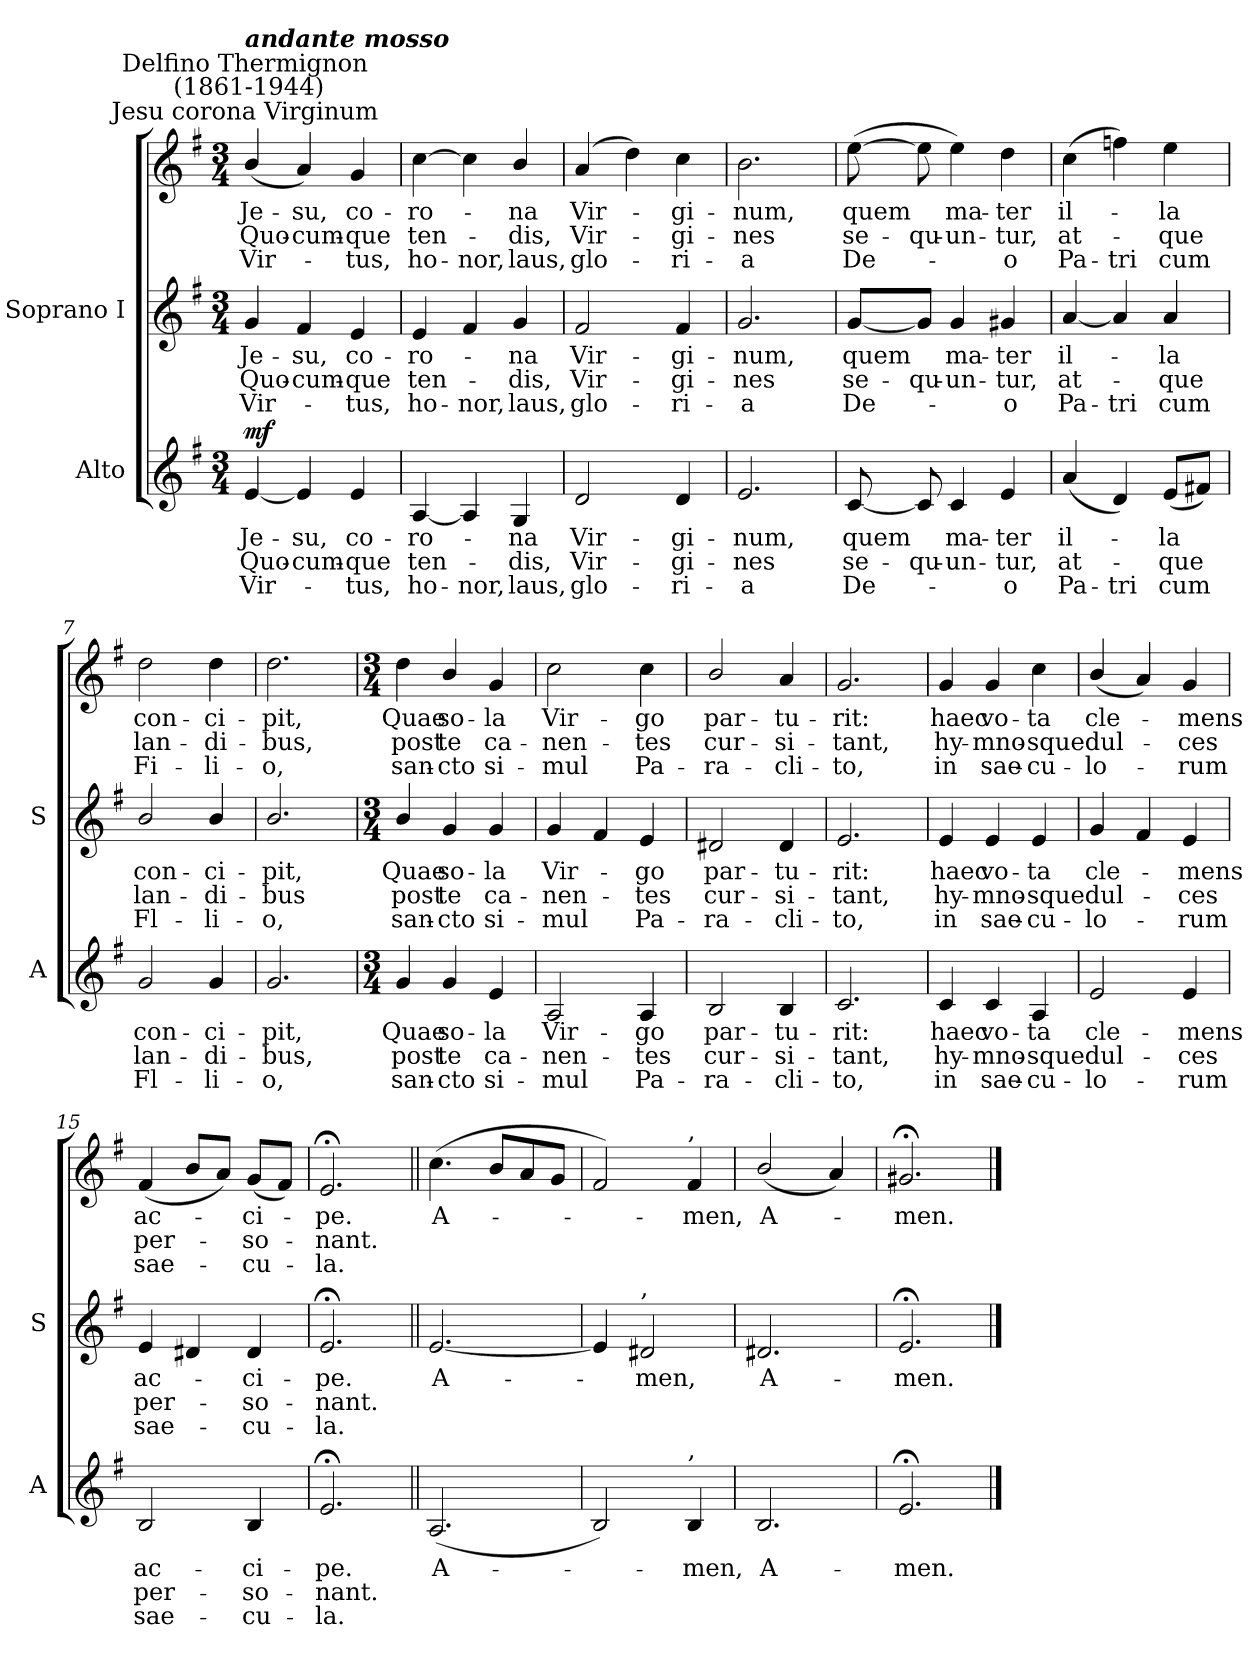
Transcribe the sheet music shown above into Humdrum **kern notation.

**kern	**text	**text	**text	**dynam	**kern	**text	**text	**text	**kern	**text	**text	**text	**dynam
*part2	*part2	*part2	*part2	*part2	*part1	*part1	*part1	*part1	*part1	*part1	*part1	*part1	*part1
*staff3	*staff3	*staff3	*staff3	*staff3	*staff2	*staff2	*staff2	*staff2	*staff1	*staff1	*staff1	*staff1	*staff1/2
*I"Alto	*	*	*	*	*I"Soprano I	*	*	*	*	*	*	*	*
*I'A	*	*	*	*	*I'S	*	*	*	*	*	*	*	*
*clefG2	*	*	*	*	*clefG2	*	*	*	*clefG2	*	*	*	*
*k[f#]	*	*	*	*	*k[f#]	*	*	*	*k[f#]	*	*	*	*
*G:	*	*	*	*	*G:	*	*	*	*G:	*	*	*	*
*M3/4	*	*	*	*	*M3/4	*	*	*	*M3/4	*	*	*	*
=1	=1	=1	=1	=1	=1	=1	=1	=1	=1	=1	=1	=1	=1
!	!	!	!	!	!	!	!	!	!LO:TX:a:cj:t=Jesu corona Virginum	!	!	!	!
!	!	!	!	!	!	!	!	!	!LO:TX:a:cj:t=Delfino Thermignon\n (1861-1944)	!	!	!	!
!	!	!	!	!	!	!	!	!	!LO:TX:a:Bi:t=andante mosso	!	!	!	!
!	!LO:LY:b	!LO:LY:b	!LO:LY:b	!LO:DY:b	!	!LO:LY:b	!LO:LY:b	!LO:LY:b	!	!LO:LY:b	!LO:LY:b	!LO:LY:b	!LO:DY:b=2
!	!	!	!	!	!	!	!	!	!	!	!	!	!LO:DY:n=1:b
[4e	Je-	-Quo-	-Vir-	mf	4g	Je-	-Quo-	-Vir-	(<4b/	Je-	-Quo-	-Vir-	mf mf
!	!LO:LY:b	!LO:LY:b	!	!	!	!LO:LY:b	!LO:LY:b	!	!	!LO:LY:b	!LO:LY:b	!	!
4e]	su,	cum-	.	.	4f#	su,	cum-	.	4a)	su,	cum-	.	.
!	!LO:LY:b	!LO:LY:b	!LO:LY:b	!	!	!LO:LY:b	!LO:LY:b	!LO:LY:b	!	!LO:LY:b	!LO:LY:b	!LO:LY:b	!
4e	-co-	-que	tus,	.	4e	-co-	-que	tus,	4g	-co-	-que	tus,	.
=2	=2	=2	=2	=2	=2	=2	=2	=2	=2	=2	=2	=2	=2
!	!LO:LY:b	!LO:LY:b	!LO:LY:b	!	!	!LO:LY:b	!LO:LY:b	!LO:LY:b	!	!LO:LY:b	!LO:LY:b	!LO:LY:b	!
[4A	ro-	ten-	ho-	.	4e	ro-	ten-	ho-	[4cc	ro-	ten-	ho-	.
!	!	!	!LO:LY:b	!	!	!	!	!LO:LY:b	!	!	!	!LO:LY:b	!
4A]	.	.	-nor,	.	4f#	.	.	-nor,	4cc]	.	.	-nor,	.
!	!LO:LY:b	!LO:LY:b	!LO:LY:b	!	!	!LO:LY:b	!LO:LY:b	!LO:LY:b	!	!LO:LY:b	!LO:LY:b	!LO:LY:b	!
4G	na	dis,	laus,	.	4g	na	dis,	laus,	4b/	na	dis,	laus,	.
=3	=3	=3	=3	=3	=3	=3	=3	=3	=3	=3	=3	=3	=3
!	!LO:LY:b	!LO:LY:b	!LO:LY:b	!	!	!LO:LY:b	!LO:LY:b	!LO:LY:b	!	!LO:LY:b	!LO:LY:b	!LO:LY:b	!
2d	Vir-	-Vir-	-glo-	.	2f#	-Vir-	-Vir-	-glo-	(4a	Vir-	Vir-	glo-	.
.	.	.	.	.	.	.	.	.	4dd)	.	.	.	.
!	!LO:LY:b	!LO:LY:b	!LO:LY:b	!	!	!LO:LY:b	!LO:LY:b	!LO:LY:b	!	!LO:LY:b	!LO:LY:b	!LO:LY:b	!
4d	-gi-	-gi-	-ri-	.	4f#	gi-	-gi-	-ri-	4cc	gi-	-gi-	-ri-	.
=4	=4	=4	=4	=4	=4	=4	=4	=4	=4	=4	=4	=4	=4
!	!LO:LY:b	!LO:LY:b	!LO:LY:b	!	!	!LO:LY:b	!LO:LY:b	!LO:LY:b	!	!LO:LY:b	!LO:LY:b	!LO:LY:b	!
2.e	-num,	nes	a	.	2.g	num,	nes	a	2.b	-num,	nes	a	.
=5	=5	=5	=5	=5	=5	=5	=5	=5	=5	=5	=5	=5	=5
!	!LO:LY:b	!LO:LY:b	!LO:LY:b	!	!	!LO:LY:b	!LO:LY:b	!LO:LY:b	!	!LO:LY:b	!LO:LY:b	!LO:LY:b	!
[8c	quem	se-	-De-	.	[8g/L	quem	se-	-De-	(>[8ee	quem	se-	-De-	.
!	!	!LO:LY:b	!	!	!	!	!LO:LY:b	!	!	!	!LO:LY:b	!	!
8c]	.	qu-	.	.	8g/J]	.	qu-	.	8ee]	.	qu-	.	.
!	!LO:LY:b	!LO:LY:b	!	!	!	!LO:LY:b	!LO:LY:b	!	!	!LO:LY:b	!LO:LY:b	!	!
4c	-ma-	-un-	.	.	4g	-ma-	-un-	.	4ee)	-ma-	-un-	.	.
!	!LO:LY:b	!LO:LY:b	!LO:LY:b	!	!	!LO:LY:b	!LO:LY:b	!LO:LY:b	!	!LO:LY:b	!LO:LY:b	!LO:LY:b	!
4e	-ter	tur,	o	.	4g#X	-ter	tur,	o	4dd	-ter	tur,	o	.
=6	=6	=6	=6	=6	=6	=6	=6	=6	=6	=6	=6	=6	=6
!	!LO:LY:b	!LO:LY:b	!LO:LY:b	!	!	!LO:LY:b	!LO:LY:b	!LO:LY:b	!	!LO:LY:b	!LO:LY:b	!LO:LY:b	!
(<4a	il-	at-	Pa-	.	[4a	il-	at-	Pa-	(>4cc	il-	at-	Pa-	.
!	!	!	!LO:LY:b	!	!	!	!	!LO:LY:b	!	!	!	!LO:LY:b	!
4d)	.	.	-tri	.	4a]	.	.	-tri	4ffn)	.	.	-tri	.
!	!LO:LY:b	!LO:LY:b	!LO:LY:b	!	!	!LO:LY:b	!LO:LY:b	!LO:LY:b	!	!LO:LY:b	!LO:LY:b	!LO:LY:b	!
(<8eL	la	que	cum	.	4a	la	que	cum	4ee	la	que	cum	.
8f#XJ)	.	.	.	.	.	.	.	.	.	.	.	.	.
=7	=7	=7	=7	=7	=7	=7	=7	=7	=7	=7	=7	=7	=7
!	!LO:LY:b	!LO:LY:b	!LO:LY:b	!	!	!LO:LY:b	!LO:LY:b	!LO:LY:b	!	!LO:LY:b	!LO:LY:b	!LO:LY:b	!
2g	con-	-lan-	-Fl-	.	2b/	-con-	-lan-	-Fl-	2dd	con-	-lan-	-Fi-	.
!	!LO:LY:b	!LO:LY:b	!LO:LY:b	!	!	!LO:LY:b	!LO:LY:b	!LO:LY:b	!	!LO:LY:b	!LO:LY:b	!LO:LY:b	!
4g	-ci-	-di-	-li-	.	4b/	-ci-	-di-	-li-	4dd	-ci-	-di-	-li-	.
=8	=8	=8	=8	=8	=8	=8	=8	=8	=8	=8	=8	=8	=8
!	!LO:LY:b	!LO:LY:b	!LO:LY:b	!	!	!LO:LY:b	!LO:LY:b	!LO:LY:b	!	!LO:LY:b	!LO:LY:b	!LO:LY:b	!
2.g	-pit,	bus,	o,	.	2.b/	pit,	bus	o,	2.dd	-pit,	bus,	o,	.
!!LO:LB:g=z
=9	=9	=9	=9	=9	=9	=9	=9	=9	=9	=9	=9	=9	=9
*M3/4	*	*	*	*	*M3/4	*	*	*	*M3/4	*	*	*	*
!	!LO:LY:b	!LO:LY:b	!LO:LY:b	!	!	!LO:LY:b	!LO:LY:b	!LO:LY:b	!	!LO:LY:b	!LO:LY:b	!LO:LY:b	!
4g	Quae	post	san-	.	4b/	-Quae	post	san-	4dd	Quae	post	san-	.
!	!LO:LY:b	!LO:LY:b	!LO:LY:b	!	!	!LO:LY:b	!LO:LY:b	!LO:LY:b	!	!LO:LY:b	!LO:LY:b	!LO:LY:b	!
4g	-so-	-te	cto	.	4g	-so-	-te	cto	4b/	-so-	-te	cto	.
!	!LO:LY:b	!LO:LY:b	!LO:LY:b	!	!	!LO:LY:b	!LO:LY:b	!LO:LY:b	!	!LO:LY:b	!LO:LY:b	!LO:LY:b	!
4e	la	ca-	-si-	.	4g	la	ca-	-si-	4g	la	ca-	-si-	.
=10	=10	=10	=10	=10	=10	=10	=10	=10	=10	=10	=10	=10	=10
!	!LO:LY:b	!LO:LY:b	!LO:LY:b	!	!	!LO:LY:b	!LO:LY:b	!LO:LY:b	!	!LO:LY:b	!LO:LY:b	!LO:LY:b	!
2A	-Vir-	-nen-	-mul	.	4g	-Vir-	nen-	mul	2cc	-Vir-	-nen-	-mul	.
.	.	.	.	.	4f#	.	.	.	.	.	.	.	.
!	!LO:LY:b	!LO:LY:b	!LO:LY:b	!	!	!LO:LY:b	!LO:LY:b	!LO:LY:b	!	!LO:LY:b	!LO:LY:b	!LO:LY:b	!
4A	go	tes	Pa-	.	4e	go	tes	Pa-	4cc	go	tes	Pa-	.
=11	=11	=11	=11	=11	=11	=11	=11	=11	=11	=11	=11	=11	=11
!	!LO:LY:b	!LO:LY:b	!LO:LY:b	!	!	!LO:LY:b	!LO:LY:b	!LO:LY:b	!	!LO:LY:b	!LO:LY:b	!LO:LY:b	!
2B	-par-	-cur-	-ra-	.	2d#X	-par-	-cur-	-ra-	2b/	-par-	-cur-	-ra-	.
!	!LO:LY:b	!LO:LY:b	!LO:LY:b	!	!	!LO:LY:b	!LO:LY:b	!LO:LY:b	!	!LO:LY:b	!LO:LY:b	!LO:LY:b	!
4B	-tu-	-si-	-cli-	.	4d#	-tu-	-si-	-cli-	4a	-tu-	-si-	-cli-	.
=12	=12	=12	=12	=12	=12	=12	=12	=12	=12	=12	=12	=12	=12
!	!LO:LY:b	!LO:LY:b	!LO:LY:b	!	!	!LO:LY:b	!LO:LY:b	!LO:LY:b	!	!LO:LY:b	!LO:LY:b	!LO:LY:b	!
2.c	-rit:	tant,	to,	.	2.e	rit:	tant,	to,	2.g	-rit:	tant,	to,	.
=13	=13	=13	=13	=13	=13	=13	=13	=13	=13	=13	=13	=13	=13
!	!LO:LY:b	!LO:LY:b	!LO:LY:b	!	!	!LO:LY:b	!LO:LY:b	!LO:LY:b	!	!LO:LY:b	!LO:LY:b	!LO:LY:b	!
4c	haec	hy-	-in	.	4e	-haec	hy-	-in	4g	haec	hy-	-in	.
!	!LO:LY:b	!LO:LY:b	!LO:LY:b	!	!	!LO:LY:b	!LO:LY:b	!LO:LY:b	!	!LO:LY:b	!LO:LY:b	!LO:LY:b	!
4c	vo-	-mno-	-sae-	.	4e	vo-	-mno-	-sae-	4g	vo-	-mno-	-sae-	.
!	!LO:LY:b	!LO:LY:b	!LO:LY:b	!	!	!LO:LY:b	!LO:LY:b	!LO:LY:b	!	!LO:LY:b	!LO:LY:b	!LO:LY:b	!
4A	-ta	sque	cu-	.	4e	-ta	sque	cu-	4cc	-ta	sque	cu-	.
=14	=14	=14	=14	=14	=14	=14	=14	=14	=14	=14	=14	=14	=14
!	!LO:LY:b	!LO:LY:b	!LO:LY:b	!	!	!LO:LY:b	!LO:LY:b	!LO:LY:b	!	!LO:LY:b	!LO:LY:b	!LO:LY:b	!
2e	-cle-	-dul-	-lo-	.	4g	cle-	dul-	lo-	(<4b/	-cle-	dul-	lo-	.
.	.	.	.	.	4f#	.	.	.	4a)	.	.	.	.
!	!LO:LY:b	!LO:LY:b	!LO:LY:b	!	!	!LO:LY:b	!LO:LY:b	!LO:LY:b	!	!LO:LY:b	!LO:LY:b	!LO:LY:b	!
4e	-mens	ces	rum	.	4e	mens	ces	rum	4g	mens	ces	rum	.
=15	=15	=15	=15	=15	=15	=15	=15	=15	=15	=15	=15	=15	=15
!	!LO:LY:b	!LO:LY:b	!LO:LY:b	!	!	!LO:LY:b	!LO:LY:b	!LO:LY:b	!	!LO:LY:b	!LO:LY:b	!LO:LY:b	!
2B	ac-	-per-	-sae-	.	4e	ac-	per-	sae-	(<4f#	ac-	per-	sae-	.
.	.	.	.	.	4d#X	.	.	.	8bL	.	.	.	.
.	.	.	.	.	.	.	.	.	8aJ)	.	.	.	.
!	!LO:LY:b	!LO:LY:b	!LO:LY:b	!	!	!LO:LY:b	!LO:LY:b	!LO:LY:b	!	!LO:LY:b	!LO:LY:b	!LO:LY:b	!
4B	-ci-	-so-	-cu-	.	4d#	ci-	-so-	-cu-	(<8gL	ci-	so-	cu-	.
.	.	.	.	.	.	.	.	.	8f#J)	.	.	.	.
=16	=16	=16	=16	=16	=16	=16	=16	=16	=16	=16	=16	=16	=16
!	!LO:LY:b	!LO:LY:b	!LO:LY:b	!	!	!LO:LY:b	!LO:LY:b	!LO:LY:b	!	!LO:LY:b	!LO:LY:b	!LO:LY:b	!
2.e;<	-pe.	nant.	la.	.	2.e;<	pe.	nant.	la.	2.e;<	-pe.	nant.	la.	.
!!LO:LB:g=z
=17||	=17||	=17||	=17||	=17||	=17||	=17||	=17||	=17||	=17||	=17||	=17||	=17||	=17||
!	!LO:LY:b	!	!	!	!	!LO:LY:b	!	!	!	!LO:LY:b	!	!	!
(<2.A	A-	.	.	.	[2.e	A-	.	.	(<4.cc	A-	.	.	.
.	.	.	.	.	.	.	.	.	8bL	.	.	.	.
.	.	.	.	.	.	.	.	.	8a	.	.	.	.
.	.	.	.	.	.	.	.	.	8gJ	.	.	.	.
=18	=18	=18	=18	=18	=18	=18	=18	=18	=18	=18	=18	=18	=18
2B)	.	.	.	.	4e]	.	.	.	2f#)	.	.	.	.
!	!	!	!	!	!LO:TX:a:t=,	!	!	!	!	!	!	!	!
!	!	!	!	!	!	!LO:LY:b	!	!	!	!	!	!	!
.	.	.	.	.	2d#X	men,	.	.	.	.	.	.	.
!	!	!	!	!	!	!	!	!	!LO:TX:a:t=,	!	!	!	!
!LO:TX:a:t=,	!	!	!	!	!	!	!	!	!	!	!	!	!
!	!LO:LY:b	!	!	!	!	!	!	!	!	!LO:LY:b	!	!	!
4B	men,	.	.	.	.	.	.	.	4f#	men,	.	.	.
=19	=19	=19	=19	=19	=19	=19	=19	=19	=19	=19	=19	=19	=19
!	!LO:LY:b	!	!	!	!	!LO:LY:b	!	!	!	!LO:LY:b	!	!	!
2.B	A-	.	.	.	2.d#X	A-	.	.	(<2b/	A-	.	.	.
.	.	.	.	.	.	.	.	.	4a)	.	.	.	.
=20	=20	=20	=20	=20	=20	=20	=20	=20	=20	=20	=20	=20	=20
!	!LO:LY:b	!	!	!	!	!LO:LY:b	!	!	!	!LO:LY:b	!	!	!
2.e;<	-men.	.	.	.	2.e;<	men.	.	.	2.g#X;<	-men.	.	.	.
==	==	==	==	==	==	==	==	==	==	==	==	==	==
*-	*-	*-	*-	*-	*-	*-	*-	*-	*-	*-	*-	*-	*-
